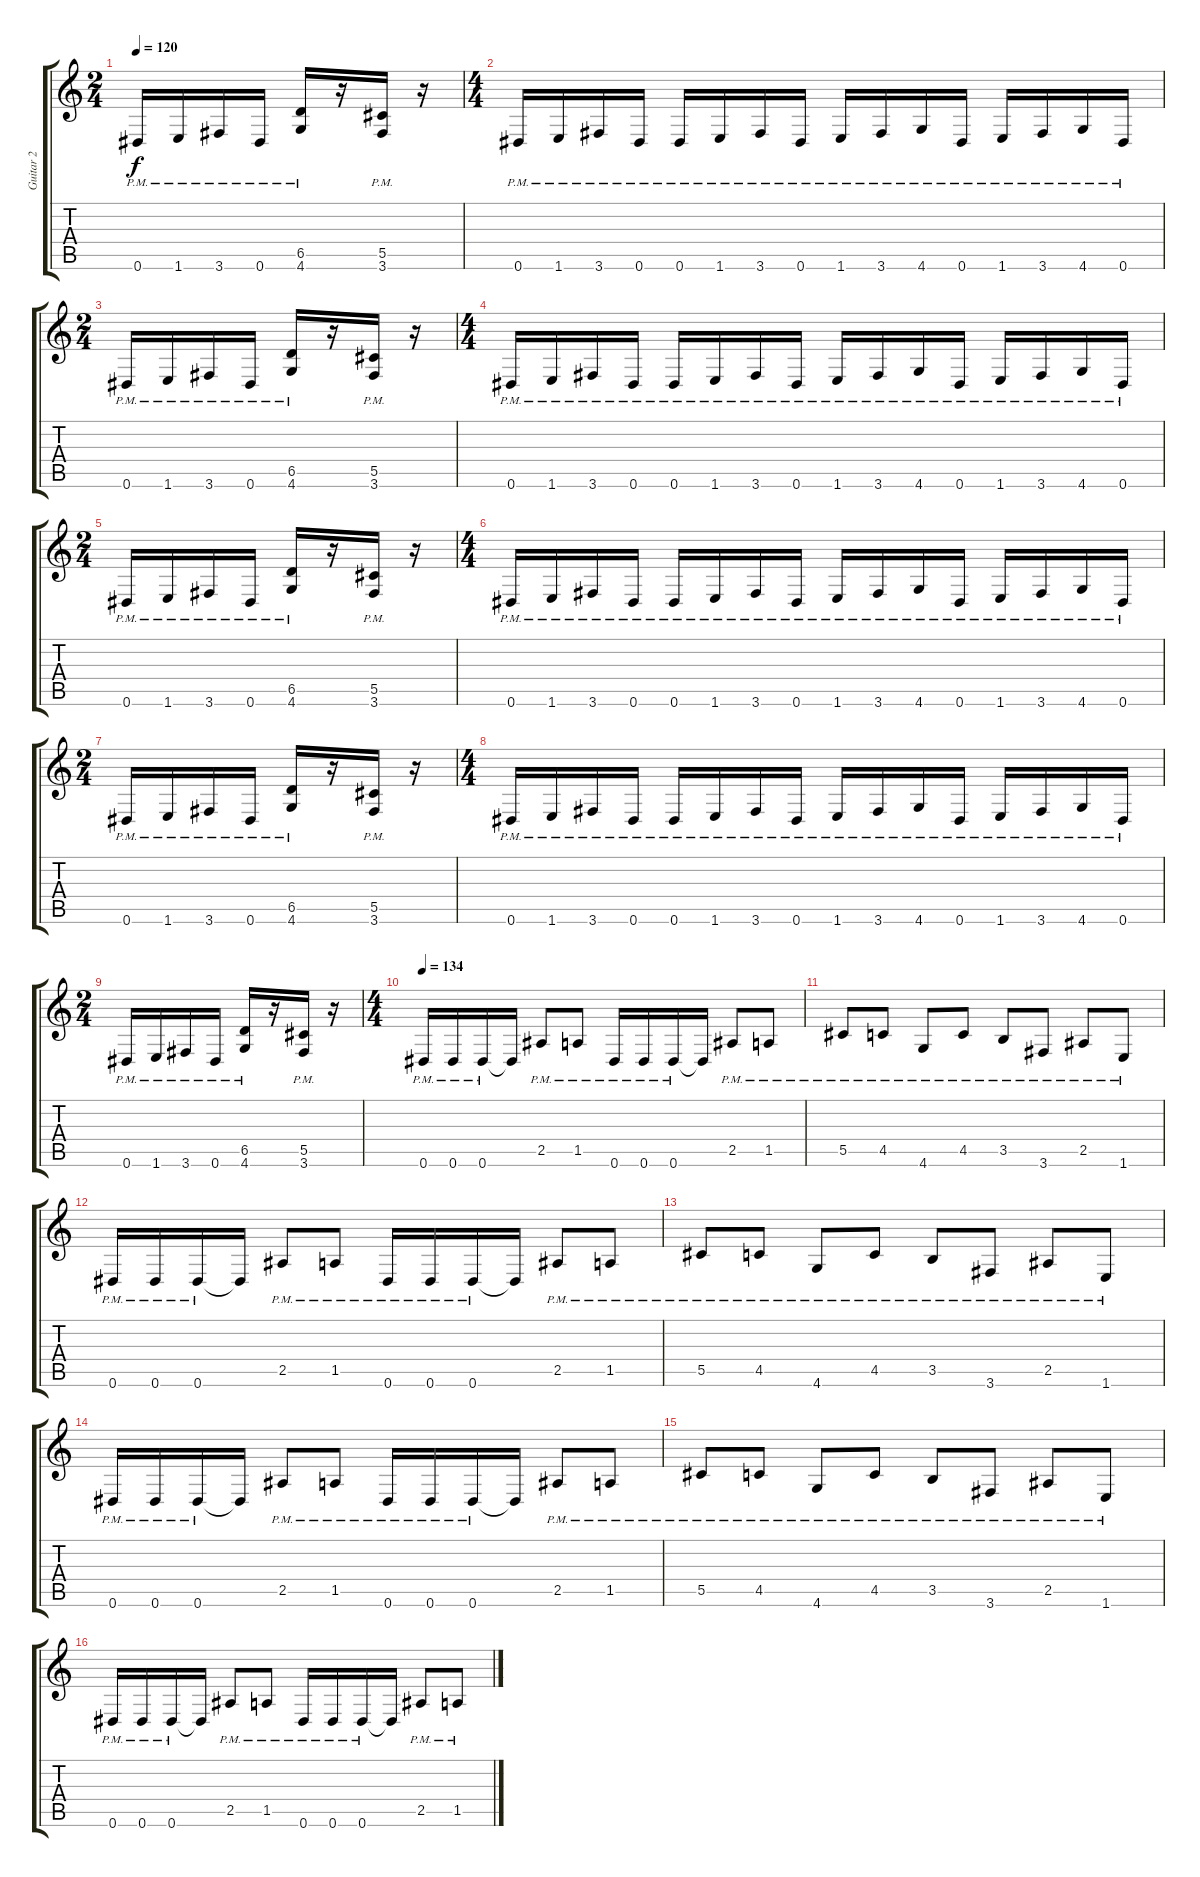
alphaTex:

\track ("Guitar 2" "Guitar 2") {instrument distortionguitar}
\staff {score tabs}
\tuning (Eb4 Bb3 Gb3 Db3 Ab2 Eb2) {hide}
\ts (2 4)
\tempo 120
\clef g2
\ks c
0.6{pm}.16{dy f} 1.6{pm}.16 3.6{pm}.16 0.6{pm}.16 (6.5{pm} 4.6{pm}).16 r.16 (5.5{pm} 3.6{pm}).16 r.16 |
\ts (4 4)
0.6{pm}.16 1.6{pm}.16 3.6{pm}.16 0.6{pm}.16 0.6{pm}.16 1.6{pm}.16 3.6{pm}.16 0.6{pm}.16 1.6{pm}.16 3.6{pm}.16 4.6{pm}.16 0.6{pm}.16 1.6{pm}.16 3.6{pm}.16 4.6{pm}.16 0.6{pm}.16 |
\ts (2 4)
0.6{pm}.16 1.6{pm}.16 3.6{pm}.16 0.6{pm}.16 (6.5{pm} 4.6{pm}).16 r.16 (5.5{pm} 3.6{pm}).16 r.16 |
\ts (4 4)
0.6{pm}.16 1.6{pm}.16 3.6{pm}.16 0.6{pm}.16 0.6{pm}.16 1.6{pm}.16 3.6{pm}.16 0.6{pm}.16 1.6{pm}.16 3.6{pm}.16 4.6{pm}.16 0.6{pm}.16 1.6{pm}.16 3.6{pm}.16 4.6{pm}.16 0.6{pm}.16 |
\ts (2 4)
0.6{pm}.16 1.6{pm}.16 3.6{pm}.16 0.6{pm}.16 (6.5{pm} 4.6{pm}).16 r.16 (5.5{pm} 3.6{pm}).16 r.16 |
\ts (4 4)
0.6{pm}.16 1.6{pm}.16 3.6{pm}.16 0.6{pm}.16 0.6{pm}.16 1.6{pm}.16 3.6{pm}.16 0.6{pm}.16 1.6{pm}.16 3.6{pm}.16 4.6{pm}.16 0.6{pm}.16 1.6{pm}.16 3.6{pm}.16 4.6{pm}.16 0.6{pm}.16 |
\ts (2 4)
0.6{pm}.16 1.6{pm}.16 3.6{pm}.16 0.6{pm}.16 (6.5{pm} 4.6{pm}).16 r.16 (5.5{pm} 3.6{pm}).16 r.16 |
\ts (4 4)
0.6{pm}.16 1.6{pm}.16 3.6{pm}.16 0.6{pm}.16 0.6{pm}.16 1.6{pm}.16 3.6{pm}.16 0.6{pm}.16 1.6{pm}.16 3.6{pm}.16 4.6{pm}.16 0.6{pm}.16 1.6{pm}.16 3.6{pm}.16 4.6{pm}.16 0.6{pm}.16 |
\ts (2 4)
0.6{pm}.16 1.6{pm}.16 3.6{pm}.16 0.6{pm}.16 (6.5{pm} 4.6{pm}).16 r.16 (5.5{pm} 3.6{pm}).16 r.16 |
\ts (4 4)
\tempo 134
0.6{pm}.16 0.6{pm}.16 0.6{pm}.16 0.6{t}.16 2.5{pm}.8 1.5{pm}.8 0.6{pm}.16 0.6{pm}.16 0.6{pm}.16 0.6{t}.16 2.5{pm}.8 1.5{pm}.8 |
5.5{pm}.8 4.5{pm}.8 4.6{pm}.8 4.5{pm}.8 3.5{pm}.8 3.6{pm}.8 2.5{pm}.8 1.6{pm}.8 |
0.6{pm}.16 0.6{pm}.16 0.6{pm}.16 0.6{t}.16 2.5{pm}.8 1.5{pm}.8 0.6{pm}.16 0.6{pm}.16 0.6{pm}.16 0.6{t}.16 2.5{pm}.8 1.5{pm}.8 |
5.5{pm}.8 4.5{pm}.8 4.6{pm}.8 4.5{pm}.8 3.5{pm}.8 3.6{pm}.8 2.5{pm}.8 1.6{pm}.8 |
0.6{pm}.16 0.6{pm}.16 0.6{pm}.16 0.6{t}.16 2.5{pm}.8 1.5{pm}.8 0.6{pm}.16 0.6{pm}.16 0.6{pm}.16 0.6{t}.16 2.5{pm}.8 1.5{pm}.8 |
5.5{pm}.8 4.5{pm}.8 4.6{pm}.8 4.5{pm}.8 3.5{pm}.8 3.6{pm}.8 2.5{pm}.8 1.6{pm}.8 |
0.6{pm}.16 0.6{pm}.16 0.6{pm}.16 0.6{t}.16 2.5{pm}.8 1.5{pm}.8 0.6{pm}.16 0.6{pm}.16 0.6{pm}.16 0.6{t}.16 2.5{pm}.8 1.5{pm}.8
